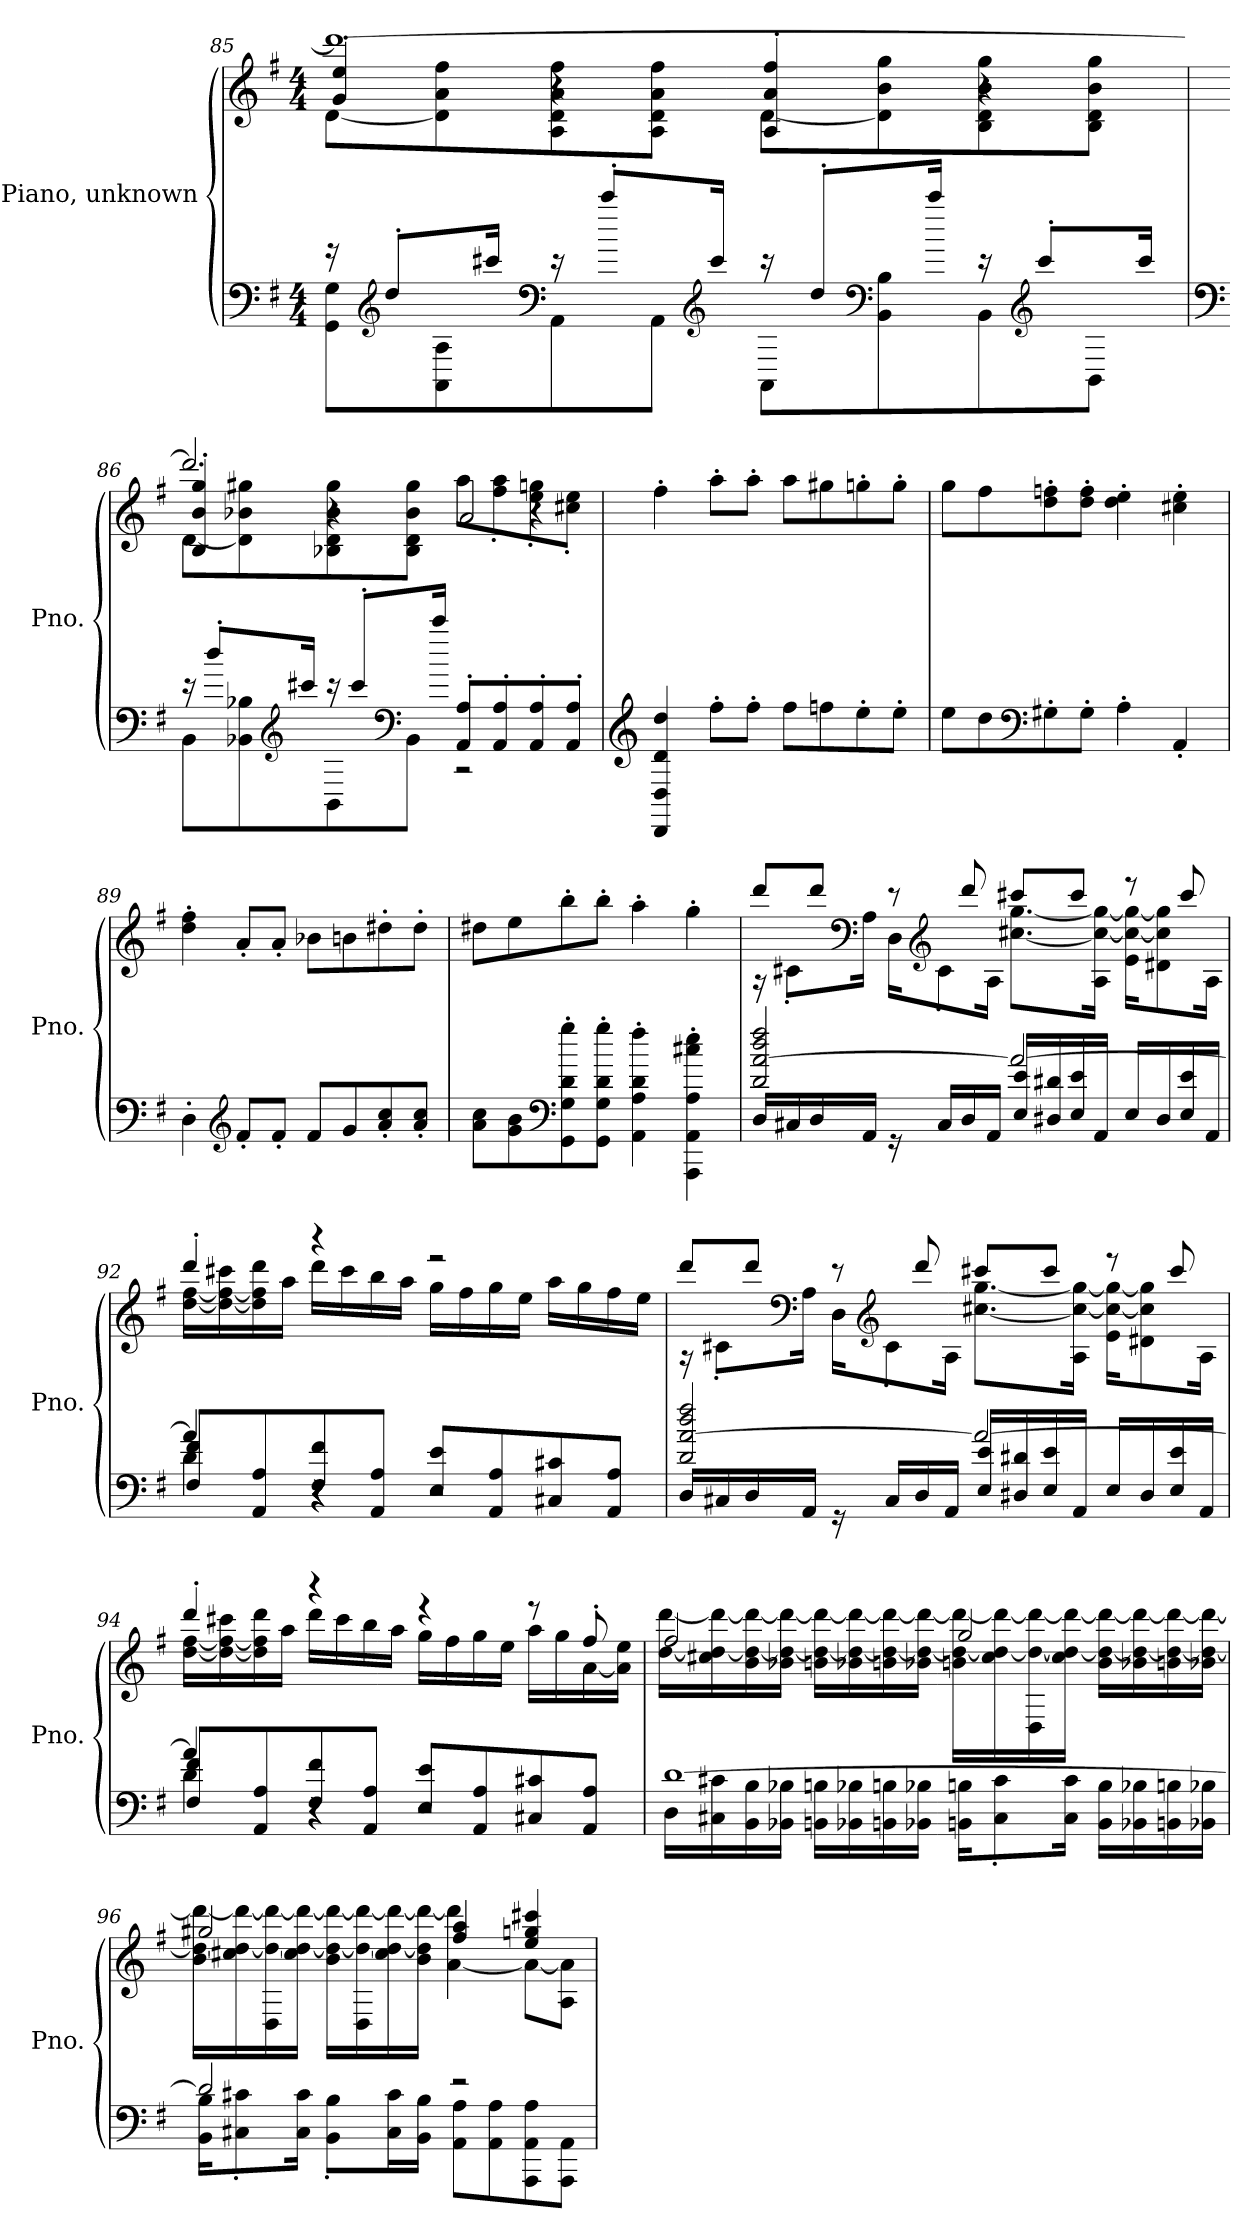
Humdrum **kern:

**kern	**kern
*part1	*part1
*staff2	*staff1
*I"Piano, unknown	*
*I'Pno.	*
!!LO:LB:g=z
*clefF4	*clefG2
*k[f#]	*k[f#]
*M4/4	*M4/4
=85	=85
*^	*^
*	*	*	*^
16r	8GG\ 8G\L	1ddd_	[8d\L	4g/' 4ee/'
*clefG2	*	*	*	*
8dd'/L	.	.	.	.
.	8AA\ 8A\	.	8d\] 8a\ 8ff#\	.
16ccc#X/Jk	.	.	.	.
*clefF4	*	*	*	*
16r	8AA\	.	8A\ 8d\ 8a\ 8ff#\	4r
8ccc#'/L	.	.	.	.
.	8AA\J	.	8A\ 8d\ 8a\ 8ff#\J	.
*clefG2	*	*	*	*
16ccc#/Jk	.	.	.	.
16r	8AA\L	.	[8d\L	4A/' 4a/' 4ff#/'
8dd'/L	.	.	.	.
*clefF4	*	*	*	*
.	8BB\ 8B\	.	8d\] 8b\ 8gg\	.
16ccc#/Jk	.	.	.	.
16r	8BB\	.	8B\ 8d\ 8b\ 8gg\	4r
*clefG2	*	*	*	*
8ccc#'/L	.	.	.	.
.	8BB\J	.	8B\ 8d\ 8b\ 8gg\J	.
16ccc#/Jk	.	.	.	.
!!LO:LB:g=z	!!	!!
=86	=86	=86	=86	=86
*clefF4	*	*	*	*
16r	8BB\L	2.ddd/]	[8d\L	4B/' 4b/' 4gg/'
8dd'/L	.	.	.	.
.	8BB-X\ 8B-X\	.	8d\] 8b-X\ 8gg#X\	.
*clefG2	*	*	*	*
16ccc#X/Jk	.	.	.	.
16r	8BB-\	.	8B-X\ 8d\ 8b-\ 8gg#\	4r
8ccc#'/L	.	.	.	.
*clefF4	*	*	*	*
.	8BB-\J	.	8B-\ 8d\ 8b-\ 8gg#\J	.
16ccc#/Jk	.	.	.	.
8AA/' 8A/'L	2r	.	8aa\L	2a/
8AA/' 8A/'	.	.	8ff#\' 8aa\'	.
8AA/' 8A/'	.	4r	8ee\' 8ggn\'	.
8AA/' 8A/'J	.	.	8cc#X\' 8ee\'J	.
*v	*v	*	*	*
*	*v	*v	*v
=87	=87
*clefG2	*
4DD/ 4D/ 4d/ 4dd/	4ff#'\
8ff#'\L	8aa'\L
8ff#'\J	8aa'\J
8ff#\L	8aa\L
8ffn\	8gg#X\
8ee'\	8ggn'\
8ee'\J	8gg'\J
=88	=88
8ee\L	8gg\L
8dd\	8ff#\
*clefF4	*
8G#X'\	8dd\' 8ffn\'
8G#'\J	8dd\' 8ff\'J
4A'\	4dd\' 4ee\'
4AA'/	4cc#X\' 4ee\'
!!LO:PB:g=z
=89	=89
4D'\	4dd\' 4ff#\'
*clefG2	*
8f#'/L	8a'/L
8f#'/J	8a'/J
8f#/L	8b-X\L
8g/	8bn\
8a/' 8cc/'	8dd#X'\
8a/' 8cc/'J	8dd#'\J
=90	=90
8a\ 8cc\L	8dd#X\L
8g\ 8b\	8ee\
*clefF4	*
8GG\' 8G\' 8d\' 8gg\'	8bb'\
8GG\' 8G\' 8d\' 8gg\'J	8bb'\J
4AA\' 4A\' 4d\' 4ff#\'	4aa'\
4AAA\' 4AA\' 4A\' 4cc#X\' 4ee\'	4gg'\
!!LO:LB:g=z
=91	=91
*^	*^
2d/ [2a/ 2dd/ 2ff#/	16D/LL	8ddd/L	16r
.	16C#X/	.	8c#X'\L
.	16D/	8ddd/J	.
*	*	*clefF4	*
.	16AA/JJ	.	16A\Jk
.	16r	8r	16D\KL
*	*	*clefG2	*
.	16C#/LL	.	8c#'\
.	16D/	8ddd/	.
.	16AA/JJ	.	16A\Jk
2a/_	16E/ 16e/LL	8ccc#X/L	[8.cc#X\ [8.gg\L
.	16D#X/ 16d#X/	.	.
.	16E/ 16e/	8ccc#/J	.
.	16AA/JJ	.	16A\ 16cc#\_ 16gg\_Jk
.	16E/LL	8r	16e\ 16cc#\_ 16gg\_KL
.	16D#/	.	8d#X\ 8cc#\] 8gg\]
.	16E/ 16e/	8ccc#/	.
.	16AA/JJ	.	16A\Jk
=92	=92	=92	=92
*	*^	*	*
4a/]	4d\	8F#/ 8f#/L	4ddd'/	[16dd\ [16ff#\LL
.	.	.	.	16dd\_ 16ff#\_ 16ccc#X\
.	.	8AA/ 8A/	.	16dd\] 16ff#\] 16ddd\
.	.	.	.	16aa\JJ
4r	4r	8F#/ 8f#/	4r	16ddd\LL
.	.	.	.	16ccc#\
.	.	8AA/ 8A/J	.	16bb\
.	.	.	.	16aa\JJ
2r	2r	8E/ 8e/L	2r	16gg\LL
.	.	.	.	16ff#\
.	.	8AA/ 8A/	.	16gg\
.	.	.	.	16ee\JJ
.	.	8C#X/ 8c#X/	.	16aa\LL
.	.	.	.	16gg\
.	.	8AA/ 8A/J	.	16ff#\
.	.	.	.	16ee\JJ
*	*v	*v	*	*
!!LO:LB:g=z	!!
=93	=93	=93	=93
2d/ [2a/ 2dd/ 2ff#/	16D/LL	8ddd/L	16r
.	16C#X/	.	8c#X'\L
.	16D/	8ddd/J	.
*	*	*clefF4	*
.	16AA/JJ	.	16A\Jk
.	16r	8r	16D\KL
*	*	*clefG2	*
.	16C#/LL	.	8c#'\
.	16D/	8ddd/	.
.	16AA/JJ	.	16A\Jk
2a/_	16E/ 16e/LL	8ccc#X/L	[8.cc#X\ [8.gg\L
.	16D#X/ 16d#X/	.	.
.	16E/ 16e/	8ccc#/J	.
.	16AA/JJ	.	16A\ 16cc#\_ 16gg\_Jk
.	16E/LL	8r	16e\ 16cc#\_ 16gg\_KL
.	16D#/	.	8d#X\ 8cc#\] 8gg\]
.	16E/ 16e/	8ccc#/	.
.	16AA/JJ	.	16A\Jk
!!LO:LB:g=z	!!
=94	=94	=94	=94
*	*^	*	*
4a/]	4d\	8F#/ 8f#/L	4ddd'/	[16dd\ [16ff#\LL
.	.	.	.	16dd\_ 16ff#\_ 16ccc#X\
.	.	8AA/ 8A/	.	16dd\] 16ff#\] 16ddd\
.	.	.	.	16aa\JJ
4r	4r	8F#/ 8f#/	4r	16ddd\LL
.	.	.	.	16ccc#\
.	.	8AA/ 8A/J	.	16bb\
.	.	.	.	16aa\JJ
2r	2r	8E/ 8e/L	4r	16gg\LL
.	.	.	.	16ff#\
.	.	8AA/ 8A/	.	16gg\
.	.	.	.	16ee\JJ
.	.	8C#X/ 8c#X/	8r	16aa\LL
.	.	.	.	16gg\
.	.	8AA/ 8A/J	8ff#'/	[16a\
.	.	.	.	16a\] 16ee\JJ
*	*v	*v	*	*
!!LO:LB:g=z	!!
=95	=95	=95	=95
[1d	16D\LL	2ff#/	[16dd\ [16ddd\LL
.	16C#X\ 16c#X\	.	16cc#X\ 16dd\_ 16ddd\_
.	16BB\ 16B\	.	16b\ 16dd\_ 16ddd\_
.	16BB-X\ 16B-X\JJ	.	16b-X\ 16dd\_ 16ddd\_JJ
.	16BBn\ 16Bn\LL	.	16bn\ 16dd\_ 16ddd\_LL
.	16BB-X\ 16B-X\	.	16b-X\ 16dd\_ 16ddd\_
.	16BBn\ 16Bn\	.	16bn\ 16dd\_ 16ddd\_
.	16BB-X\ 16B-X\JJ	.	16b-X\ 16dd\_ 16ddd\_JJ
.	16BBn\ 16Bn\KL	2gg/	16bn\ 16dd\_ 16ddd\_LL
.	8C#\' 8c#\'	.	16cc#\ 16dd\_ 16ddd\_
.	.	.	16D\ 16dd\_ 16ddd\_
.	16C#\ 16c#\Jk	.	16cc#\ 16dd\_ 16ddd\_JJ
.	16BB\ 16B\LL	.	16b\ 16dd\_ 16ddd\_LL
.	16BB-X\ 16B-X\	.	16b-X\ 16dd\_ 16ddd\_
.	16BBn\ 16Bn\	.	16bn\ 16dd\_ 16ddd\_
.	16BB-X\ 16B-X\JJ	.	16b-X\ 16dd\_ 16ddd\_JJ
!!LO:LB:g=z	!!
=96	=96	=96	=96
2d/]	16BB\ 16B\KL	2gg#X/	16b\ 16dd\_ 16ddd\_LL
.	8C#X\' 8c#X\'	.	16cc#X\ 16dd\_ 16ddd\_
.	.	.	16D\ 16dd\_ 16ddd\_
.	16C#\ 16c#\Jk	.	16cc#\ 16dd\_ 16ddd\_JJ
.	8BB\' 8B\'L	.	16b\ 16dd\_ 16ddd\_LL
.	.	.	16D\ 16dd\_ 16ddd\_
.	16C#\ 16c#\L	.	16cc#\ 16dd\_ 16ddd\_
.	16BB\ 16B\JJ	.	16b\ 16dd\] 16ddd\_JJ
2r	8AA\ 8A\L	4ff#/ 4aa/	[4a\ 4ddd\]
.	8AA\ 8A\	.	.
.	8AAA\ 8AA\ 8A\	4ee/ 4ggn/ 4ccc#X/	8a\L_
.	8AAA\ 8AA\J	.	8A\ 8a\]J
*v	*v	*	*
*	*v	*v
=	=
*-	*-
